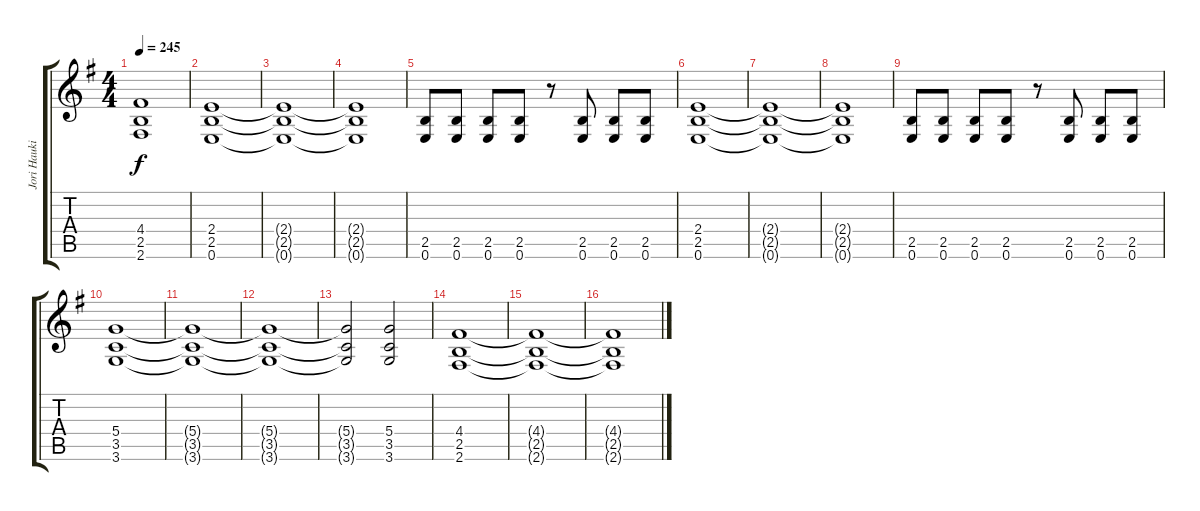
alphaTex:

\track ("Jori Haukio (guitar)" "Jori Hauki") {instrument distortionguitar}
\staff {score tabs}
\tuning (E4 B3 G3 D3 A2 E2) {hide}
\ts (4 4)
\tempo 245
\clef g2
\ks eminor
(4.4{t} 2.5{t} 2.6{t}).1{dy f} |
(2.4 2.5 0.6).1 |
(2.4{t} 2.5{t} 0.6{t}).1 |
(2.4{t} 2.5{t} 0.6{t}).1 |
(2.5 0.6).8 (2.5 0.6).8 (2.5 0.6).8 (2.5 0.6).8 r.8 (2.5 0.6).8 (2.5 0.6).8 (2.5 0.6).8 |
(2.4 2.5 0.6).1 |
(2.4{t} 2.5{t} 0.6{t}).1 |
(2.4{t} 2.5{t} 0.6{t}).1 |
(2.5 0.6).8 (2.5 0.6).8 (2.5 0.6).8 (2.5 0.6).8 r.8 (2.5 0.6).8 (2.5 0.6).8 (2.5 0.6).8 |
(5.4 3.5 3.6).1 |
(5.4{t} 3.5{t} 3.6{t}).1 |
(5.4{t} 3.5{t} 3.6{t}).1 |
(5.4{t} 3.5{t} 3.6{t}).2 (5.4 3.5 3.6).2 |
(4.4 2.5 2.6).1 |
(4.4{t} 2.5{t} 2.6{t}).1 |
(4.4{t} 2.5{t} 2.6{t}).1
